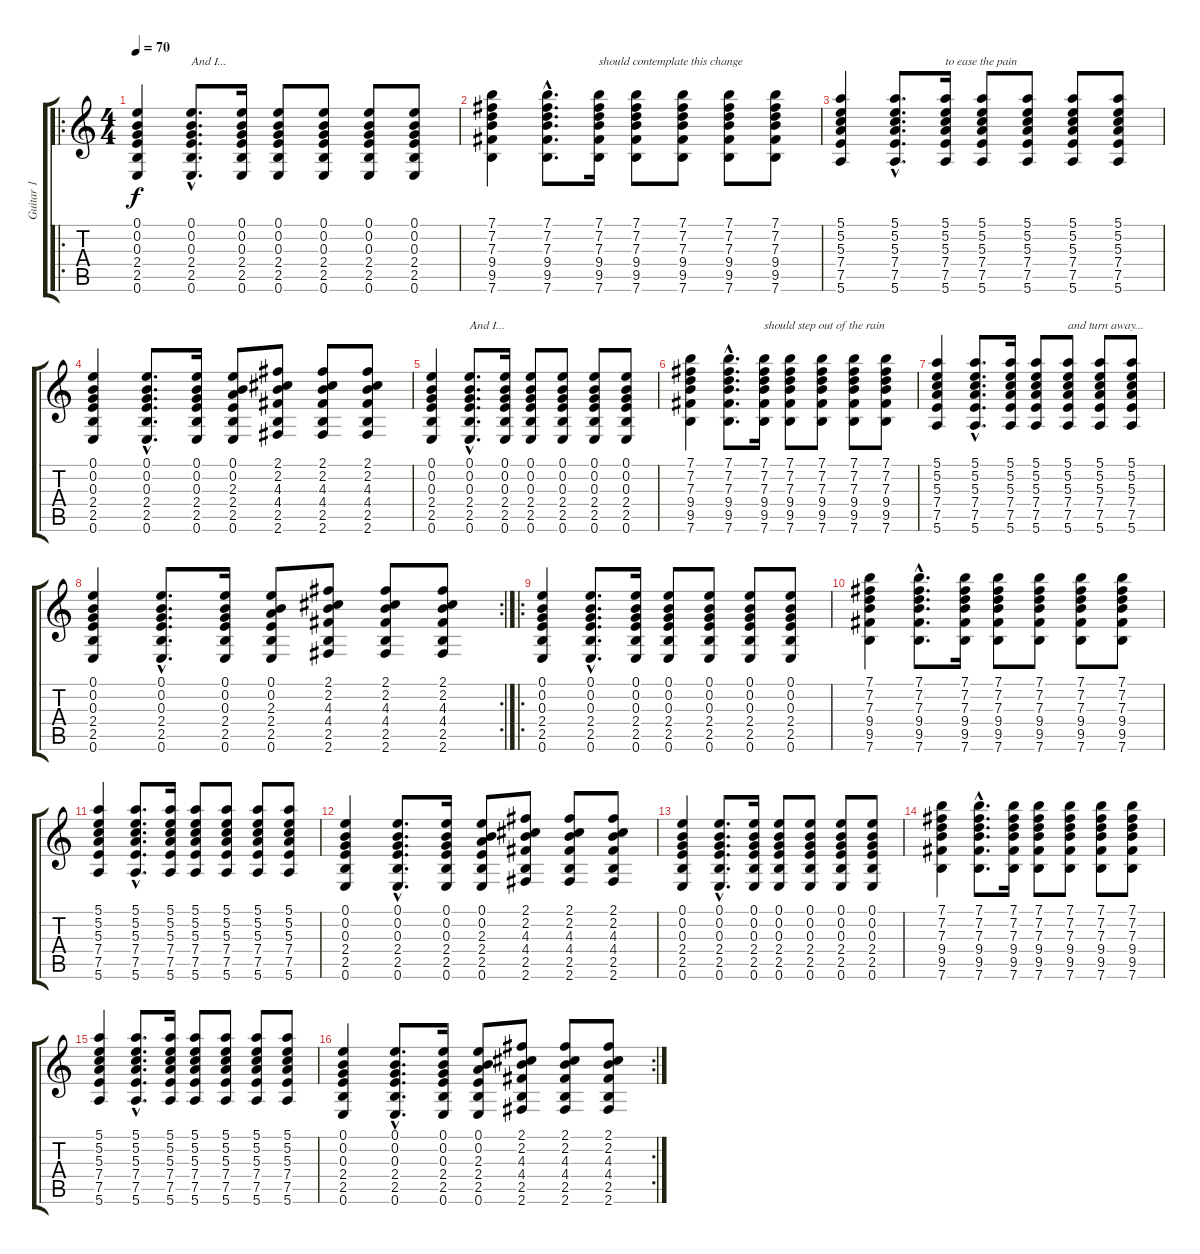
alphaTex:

\track ("Guitar 1" "Guitar 1") {instrument electricguitarjazz}
\staff {score tabs}
\tuning (E4 B3 G3 D3 A2 E2) {hide}
\ro
\ts (4 4)
\tempo 70
\clef g2
\ks c
(0.1 0.2 0.3 2.4 2.5 0.6).4{dy f instrument acousticguitarsteel} (0.1{hac} 0.2{hac} 0.3{hac} 2.4{hac} 2.5{hac} 0.6{hac}).8{d txt "And I..."} (0.1 0.2 0.3 2.4 2.5 0.6).16 (0.1 0.2 0.3 2.4 2.5 0.6).8 (0.1 0.2 0.3 2.4 2.5 0.6).8 (0.1 0.2 0.3 2.4 2.5 0.6).8 (0.1 0.2 0.3 2.4 2.5 0.6).8 |
(7.1 7.2 7.3 9.4 9.5 7.6).4 (7.1{hac} 7.2{hac} 7.3{hac} 9.4{hac} 9.5{hac} 7.6{hac}).8{d} (7.1 7.2 7.3 9.4 9.5 7.6).16{txt "should contemplate this change"} (7.1 7.2 7.3 9.4 9.5 7.6).8 (7.1 7.2 7.3 9.4 9.5 7.6).8 (7.1 7.2 7.3 9.4 9.5 7.6).8 (7.1 7.2 7.3 9.4 9.5 7.6).8 |
(5.1 5.2 5.3 7.4 7.5 5.6).4 (5.1{hac} 5.2{hac} 5.3{hac} 7.4{hac} 7.5{hac} 5.6{hac}).8{d} (5.1 5.2 5.3 7.4 7.5 5.6).16{txt "to ease the pain"} (5.1 5.2 5.3 7.4 7.5 5.6).8 (5.1 5.2 5.3 7.4 7.5 5.6).8 (5.1 5.2 5.3 7.4 7.5 5.6).8 (5.1 5.2 5.3 7.4 7.5 5.6).8 |
(0.1 0.2 0.3 2.4 2.5 0.6).4 (0.1{hac} 0.2{hac} 0.3{hac} 2.4{hac} 2.5{hac} 0.6{hac}).8{d} (0.1 0.2 0.3 2.4 2.5 0.6).16 (0.1 0.2 2.3 2.4 2.5 0.6).8 (2.1 2.2 4.3 4.4 2.5 2.6).8 (2.1 2.2 4.3 4.4 2.5 2.6).8 (2.1 2.2 4.3 4.4 2.5 2.6).8 |
(0.1 0.2 0.3 2.4 2.5 0.6).4{instrument acousticguitarsteel} (0.1{hac} 0.2{hac} 0.3{hac} 2.4{hac} 2.5{hac} 0.6{hac}).8{d txt "And I..."} (0.1 0.2 0.3 2.4 2.5 0.6).16 (0.1 0.2 0.3 2.4 2.5 0.6).8 (0.1 0.2 0.3 2.4 2.5 0.6).8 (0.1 0.2 0.3 2.4 2.5 0.6).8 (0.1 0.2 0.3 2.4 2.5 0.6).8 |
(7.1 7.2 7.3 9.4 9.5 7.6).4 (7.1{hac} 7.2{hac} 7.3{hac} 9.4{hac} 9.5{hac} 7.6{hac}).8{d} (7.1 7.2 7.3 9.4 9.5 7.6).16{txt "should step out of the rain"} (7.1 7.2 7.3 9.4 9.5 7.6).8 (7.1 7.2 7.3 9.4 9.5 7.6).8 (7.1 7.2 7.3 9.4 9.5 7.6).8 (7.1 7.2 7.3 9.4 9.5 7.6).8 |
(5.1 5.2 5.3 7.4 7.5 5.6).4 (5.1{hac} 5.2{hac} 5.3{hac} 7.4{hac} 7.5{hac} 5.6{hac}).8{d} (5.1 5.2 5.3 7.4 7.5 5.6).16 (5.1 5.2 5.3 7.4 7.5 5.6).8 (5.1 5.2 5.3 7.4 7.5 5.6).8{txt "and turn away..."} (5.1 5.2 5.3 7.4 7.5 5.6).8 (5.1 5.2 5.3 7.4 7.5 5.6).8 |
\rc 2
(0.1 0.2 0.3 2.4 2.5 0.6).4 (0.1{hac} 0.2{hac} 0.3{hac} 2.4{hac} 2.5{hac} 0.6{hac}).8{d} (0.1 0.2 0.3 2.4 2.5 0.6).16 (0.1 0.2 2.3 2.4 2.5 0.6).8 (2.1 2.2 4.3 4.4 2.5 2.6).8 (2.1 2.2 4.3 4.4 2.5 2.6).8 (2.1 2.2 4.3 4.4 2.5 2.6).8 |
\ro
(0.1 0.2 0.3 2.4 2.5 0.6).4{instrument acousticguitarsteel} (0.1{hac} 0.2{hac} 0.3{hac} 2.4{hac} 2.5{hac} 0.6{hac}).8{d} (0.1 0.2 0.3 2.4 2.5 0.6).16 (0.1 0.2 0.3 2.4 2.5 0.6).8 (0.1 0.2 0.3 2.4 2.5 0.6).8 (0.1 0.2 0.3 2.4 2.5 0.6).8 (0.1 0.2 0.3 2.4 2.5 0.6).8 |
(7.1 7.2 7.3 9.4 9.5 7.6).4 (7.1{hac} 7.2{hac} 7.3{hac} 9.4{hac} 9.5{hac} 7.6{hac}).8{d} (7.1 7.2 7.3 9.4 9.5 7.6).16 (7.1 7.2 7.3 9.4 9.5 7.6).8 (7.1 7.2 7.3 9.4 9.5 7.6).8 (7.1 7.2 7.3 9.4 9.5 7.6).8 (7.1 7.2 7.3 9.4 9.5 7.6).8 |
(5.1 5.2 5.3 7.4 7.5 5.6).4 (5.1{hac} 5.2{hac} 5.3{hac} 7.4{hac} 7.5{hac} 5.6{hac}).8{d} (5.1 5.2 5.3 7.4 7.5 5.6).16 (5.1 5.2 5.3 7.4 7.5 5.6).8 (5.1 5.2 5.3 7.4 7.5 5.6).8 (5.1 5.2 5.3 7.4 7.5 5.6).8 (5.1 5.2 5.3 7.4 7.5 5.6).8 |
(0.1 0.2 0.3 2.4 2.5 0.6).4 (0.1{hac} 0.2{hac} 0.3{hac} 2.4{hac} 2.5{hac} 0.6{hac}).8{d} (0.1 0.2 0.3 2.4 2.5 0.6).16 (0.1 0.2 2.3 2.4 2.5 0.6).8 (2.1 2.2 4.3 4.4 2.5 2.6).8 (2.1 2.2 4.3 4.4 2.5 2.6).8 (2.1 2.2 4.3 4.4 2.5 2.6).8 |
(0.1 0.2 0.3 2.4 2.5 0.6).4{instrument acousticguitarsteel} (0.1{hac} 0.2{hac} 0.3{hac} 2.4{hac} 2.5{hac} 0.6{hac}).8{d} (0.1 0.2 0.3 2.4 2.5 0.6).16 (0.1 0.2 0.3 2.4 2.5 0.6).8 (0.1 0.2 0.3 2.4 2.5 0.6).8 (0.1 0.2 0.3 2.4 2.5 0.6).8 (0.1 0.2 0.3 2.4 2.5 0.6).8 |
(7.1 7.2 7.3 9.4 9.5 7.6).4 (7.1{hac} 7.2{hac} 7.3{hac} 9.4{hac} 9.5{hac} 7.6{hac}).8{d} (7.1 7.2 7.3 9.4 9.5 7.6).16 (7.1 7.2 7.3 9.4 9.5 7.6).8 (7.1 7.2 7.3 9.4 9.5 7.6).8 (7.1 7.2 7.3 9.4 9.5 7.6).8 (7.1 7.2 7.3 9.4 9.5 7.6).8 |
(5.1 5.2 5.3 7.4 7.5 5.6).4 (5.1{hac} 5.2{hac} 5.3{hac} 7.4{hac} 7.5{hac} 5.6{hac}).8{d} (5.1 5.2 5.3 7.4 7.5 5.6).16 (5.1 5.2 5.3 7.4 7.5 5.6).8 (5.1 5.2 5.3 7.4 7.5 5.6).8 (5.1 5.2 5.3 7.4 7.5 5.6).8 (5.1 5.2 5.3 7.4 7.5 5.6).8 |
\rc 2
(0.1 0.2 0.3 2.4 2.5 0.6).4 (0.1{hac} 0.2{hac} 0.3{hac} 2.4{hac} 2.5{hac} 0.6{hac}).8{d} (0.1 0.2 0.3 2.4 2.5 0.6).16 (0.1 0.2 2.3 2.4 2.5 0.6).8 (2.1 2.2 4.3 4.4 2.5 2.6).8 (2.1 2.2 4.3 4.4 2.5 2.6).8 (2.1 2.2 4.3 4.4 2.5 2.6).8
